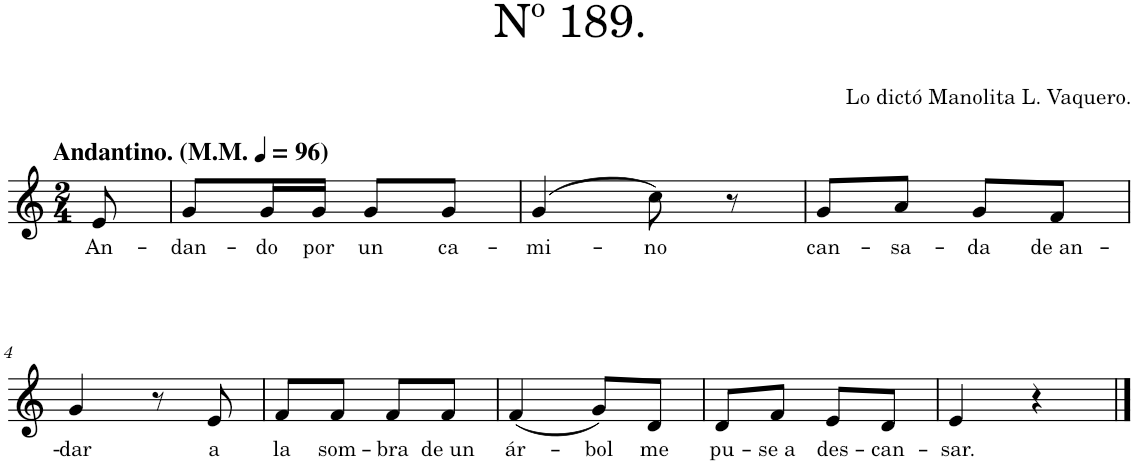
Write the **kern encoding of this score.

**kern	**text
*part1	*part1
*staff1	*staff1
*I"Piano	*
*I'Pno.	*
*clefG2	*
*k[]	*
*M2/4	*
*MM96	*
=	=
!LO:TX:a:B:t=Andantino. (M.M.	!
!LO:TX:a:B:t=)	!
!	!LO:LY:b
8e/	An-
=1	=1
!	!LO:LY:b
8g/L	-dan-
!	!LO:LY:b
16g/L	-do
!	!LO:LY:b
16g/JJ	por
!	!LO:LY:b
8g/L	un
!	!LO:LY:b
8g/J	ca-
=2	=2
!	!LO:LY:b
(4g/	-mi-
!	!LO:LY:b
8cc\)	-no
8r	.
=3	=3
!	!LO:LY:b
8g/L	can-
!	!LO:LY:b
8a/J	-sa-
!	!LO:LY:b
8g/L	-da
!	!LO:LY:b
8f/J	de an-
!!LO:LB:g=z
=4	=4
!	!LO:LY:b
4g/	-dar
8r	.
!	!LO:LY:b
8e/	a
=5	=5
!	!LO:LY:b
8f/L	la
!	!LO:LY:b
8f/J	som-
!	!LO:LY:b
8f/L	-bra
!	!LO:LY:b
8f/J	de un
=6	=6
!	!LO:LY:b
(4f/	ár-
!	!LO:LY:b
8g/L)	-bol
!	!LO:LY:b
8d/J	me
=7	=7
!	!LO:LY:b
8d/L	pu-
!	!LO:LY:b
8f/J	-se a
!	!LO:LY:b
8e/L	des-
!	!LO:LY:b
8d/J	-can-
=8	=8
!	!LO:LY:b
4e/	-sar.
4r	.
==	==
*-	*-
